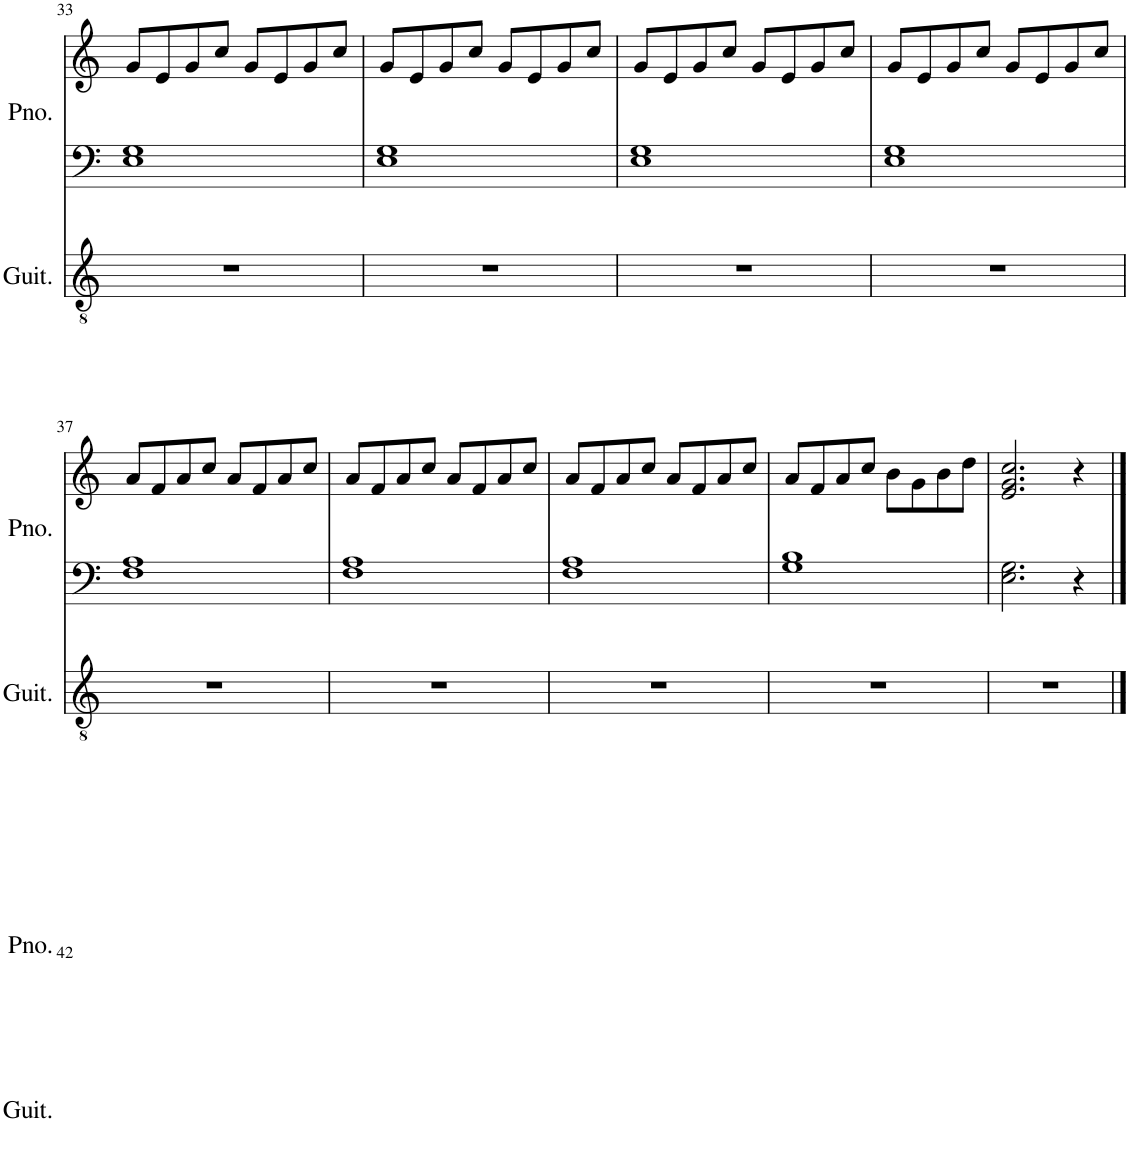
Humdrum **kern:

**kern	**kern	**kern
*part2	*part1	*part1
*staff3	*staff2	*staff1
*I"클래식 기타	*I"Piano	*
*	*I'Pno.	*
!!LO:PB:g=z
*clefGv2	*clefF4	*clefG2
*k[]	*k[]	*k[]
*M4/4	*M4/4	*M4/4
=33	=33	=33
1r	1E 1G	8g/L
.	.	8e/
.	.	8g/
.	.	8cc/J
.	.	8g/L
.	.	8e/
.	.	8g/
.	.	8cc/J
=34	=34	=34
1r	1E 1G	8g/L
.	.	8e/
.	.	8g/
.	.	8cc/J
.	.	8g/L
.	.	8e/
.	.	8g/
.	.	8cc/J
=35	=35	=35
1r	1E 1G	8g/L
.	.	8e/
.	.	8g/
.	.	8cc/J
.	.	8g/L
.	.	8e/
.	.	8g/
.	.	8cc/J
=36	=36	=36
1r	1E 1G	8g/L
.	.	8e/
.	.	8g/
.	.	8cc/J
.	.	8g/L
.	.	8e/
.	.	8g/
.	.	8cc/J
!!LO:LB:g=z
=37	=37	=37
1r	1F 1A	8a/L
.	.	8f/
.	.	8a/
.	.	8cc/J
.	.	8a/L
.	.	8f/
.	.	8a/
.	.	8cc/J
=38	=38	=38
1r	1F 1A	8a/L
.	.	8f/
.	.	8a/
.	.	8cc/J
.	.	8a/L
.	.	8f/
.	.	8a/
.	.	8cc/J
=39	=39	=39
1r	1F 1A	8a/L
.	.	8f/
.	.	8a/
.	.	8cc/J
.	.	8a/L
.	.	8f/
.	.	8a/
.	.	8cc/J
=40	=40	=40
1r	1G 1B	8a/L
.	.	8f/
.	.	8a/
.	.	8cc/J
.	.	8b\L
.	.	8g\
.	.	8b\
.	.	8dd\J
=41	=41	=41
1r	2.E\ 2.G\	2.e/ 2.g/ 2.cc/
.	4r	4r
!!LO:LB:g=z
==42	==42	==42
1r	1r	1r
==	==	==
*-	*-	*-
